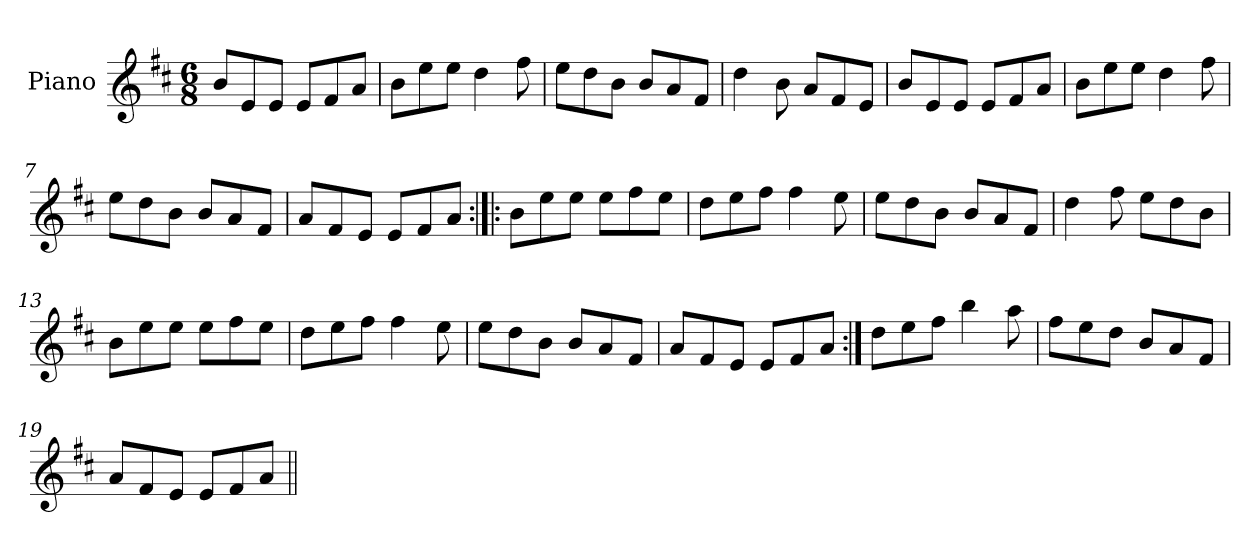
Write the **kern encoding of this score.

**kern
*part1
*staff1
*I"Piano
*I'Pno
*clefG2
*k[f#c#]
*E:dor
*M6/8
=1
8b/L
8e/
8e/J
8e/L
8f#/
8a/J
=2
8b\L
8ee\
8ee\J
4dd\
8ff#\
=3
8ee\L
8dd\
8b\J
8b/L
8a/
8f#/J
=4
4dd\
8b\
8a/L
8f#/
8e/J
=5
8b/L
8e/
8e/J
8e/L
8f#/
8a/J
=6
8b\L
8ee\
8ee\J
4dd\
8ff#\
=7
8ee\L
8dd\
8b\J
8b/L
8a/
8f#/J
=8
8a/L
8f#/
8e/J
8e/L
8f#/
8a/J
=9:|!|:
8b\L
8ee\
8ee\J
8ee\L
8ff#\
8ee\J
=10
8dd\L
8ee\
8ff#\J
4ff#\
8ee\
=11
8ee\L
8dd\
8b\J
8b/L
8a/
8f#/J
=12
4dd\
8ff#\
8ee\L
8dd\
8b\J
=13
8b\L
8ee\
8ee\J
8ee\L
8ff#\
8ee\J
=14
8dd\L
8ee\
8ff#\J
4ff#\
8ee\
=15
8ee\L
8dd\
8b\J
8b/L
8a/
8f#/J
=16
8a/L
8f#/
8e/J
8e/L
8f#/
8a/J
=17:|!
8dd\L
8ee\
8ff#\J
4bb\
8aa\
=18
8ff#\L
8ee\
8dd\J
8b/L
8a/
8f#/J
=19
8a/L
8f#/
8e/J
8e/L
8f#/
8a/J
=||
*-
